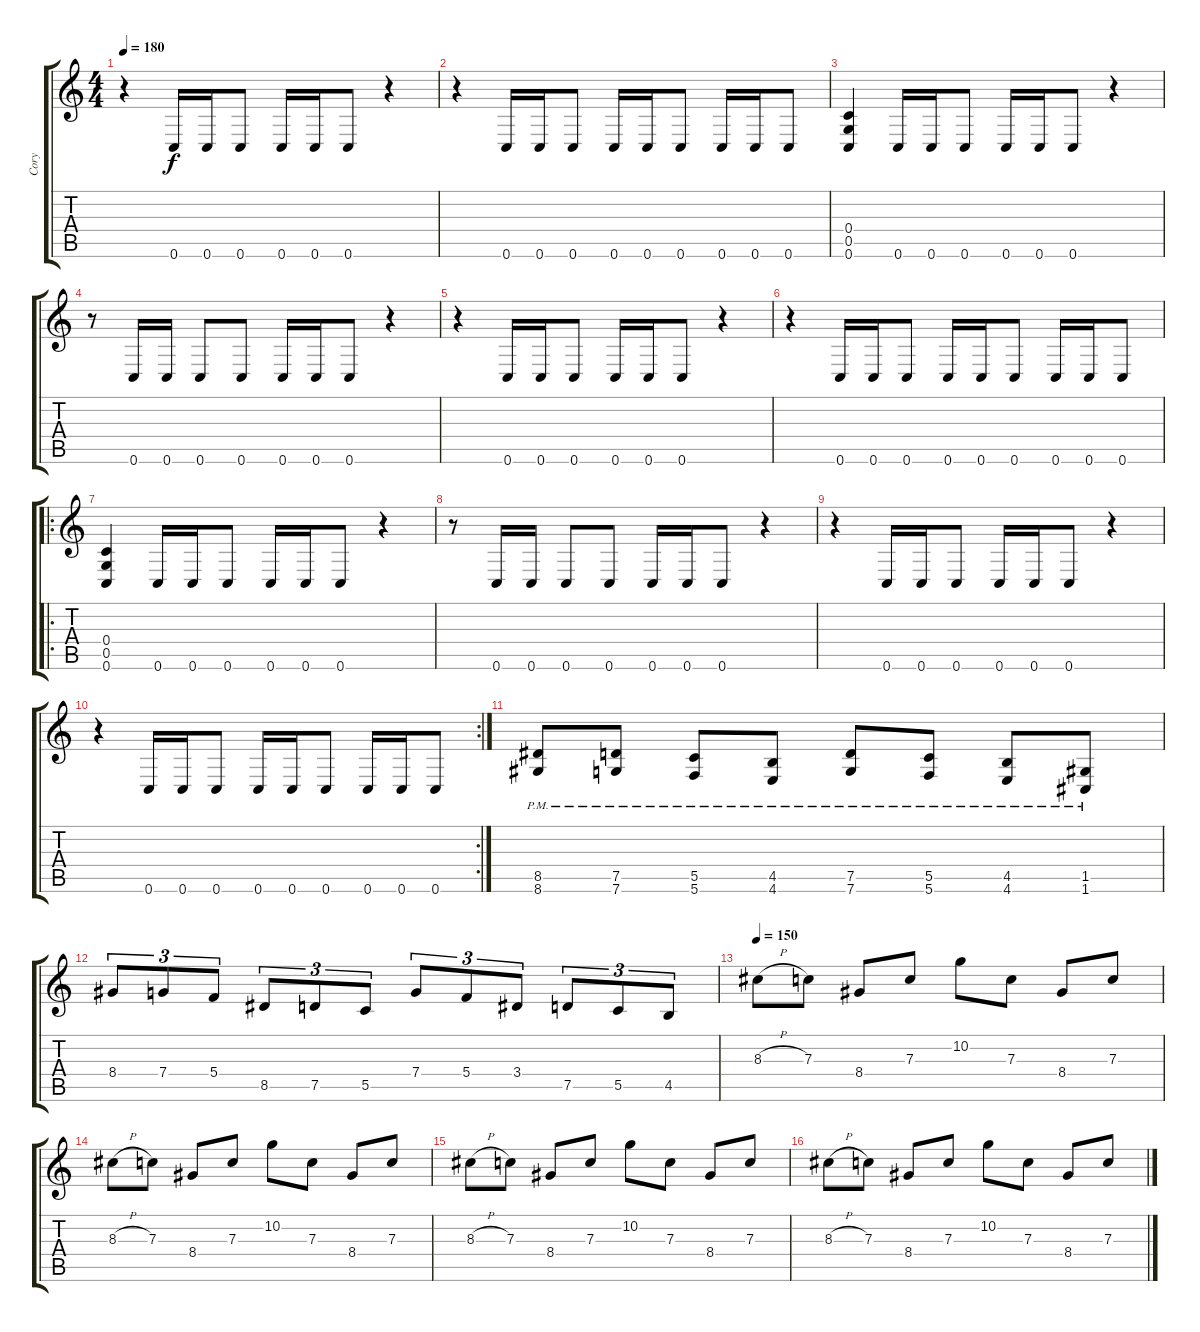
\track ("Cory" "Cory") {instrument distortionguitar}
\staff {score tabs}
\tuning (D4 A3 F3 C3 G2 C2) {hide}
\ts (4 4)
\tempo 180
\clef g2
\ks c
r.4{dy f} 0.6.16 0.6.16 0.6.8 0.6.16 0.6.16 0.6.8 r.4 |
r.4 0.6.16 0.6.16 0.6.8 0.6.16 0.6.16 0.6.8 0.6.16 0.6.16 0.6.8 |
(0.4 0.5 0.6).4 0.6.16 0.6.16 0.6.8 0.6.16 0.6.16 0.6.8 r.4 |
r.8 0.6.16 0.6.16 0.6.8 0.6.8 0.6.16 0.6.16 0.6.8 r.4 |
r.4 0.6.16 0.6.16 0.6.8 0.6.16 0.6.16 0.6.8 r.4 |
r.4 0.6.16 0.6.16 0.6.8 0.6.16 0.6.16 0.6.8 0.6.16 0.6.16 0.6.8 |
\ro
(0.4 0.5 0.6).4 0.6.16 0.6.16 0.6.8 0.6.16 0.6.16 0.6.8 r.4 |
r.8 0.6.16 0.6.16 0.6.8 0.6.8 0.6.16 0.6.16 0.6.8 r.4 |
r.4 0.6.16 0.6.16 0.6.8 0.6.16 0.6.16 0.6.8 r.4 |
\rc 2
r.4 0.6.16 0.6.16 0.6.8 0.6.16 0.6.16 0.6.8 0.6.16 0.6.16 0.6.8 |
(8.5{pm} 8.6{pm}).8 (7.5{pm} 7.6{pm}).8 (5.5{pm} 5.6{pm}).8 (4.5{pm} 4.6{pm}).8 (7.5{pm} 7.6{pm}).8 (5.5{pm} 5.6{pm}).8 (4.5{pm} 4.6{pm}).8 (1.5{pm} 1.6{pm}).8 |
8.4.8{tu (3 2)} 7.4.8{tu (3 2)} 5.4.8{tu (3 2)} 8.5.8{tu (3 2)} 7.5.8{tu (3 2)} 5.5.8{tu (3 2)} 7.4.8{tu (3 2)} 5.4.8{tu (3 2)} 3.4.8{tu (3 2)} 7.5.8{tu (3 2)} 5.5.8{tu (3 2)} 4.5.8{tu (3 2)} |
\tempo 150
8.3{h}.8 7.3.8 8.4.8 7.3.8 10.2.8 7.3.8 8.4.8 7.3.8 |
8.3{h}.8 7.3.8 8.4.8 7.3.8 10.2.8 7.3.8 8.4.8 7.3.8 |
8.3{h}.8 7.3.8 8.4.8 7.3.8 10.2.8 7.3.8 8.4.8 7.3.8 |
8.3{h}.8 7.3.8 8.4.8 7.3.8 10.2.8 7.3.8 8.4.8 7.3.8
